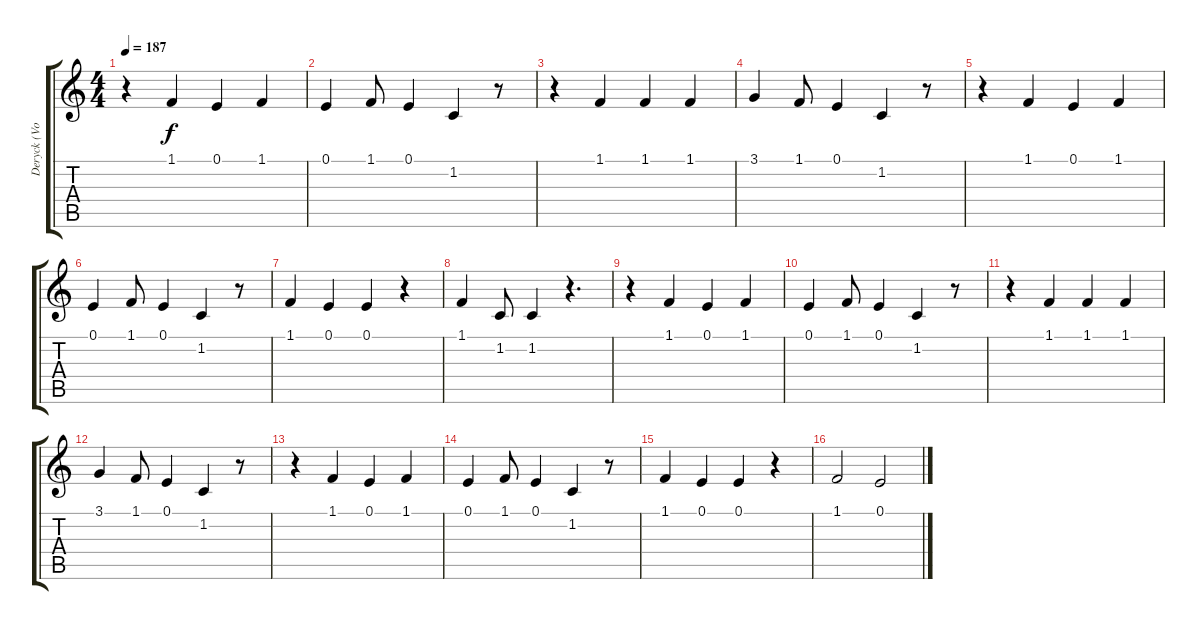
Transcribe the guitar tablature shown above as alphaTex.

\track ("Deryck (Vocals)" "Deryck (Vo") {instrument lead2sawtooth}
\staff {score tabs}
\tuning (E4 B3 G3 D3 A2 E2) {hide}
\ts (4 4)
\tempo 187
\clef g2
\ks c
r.4{dy f} 1.1.4 0.1.4 1.1.4 |
0.1.4 1.1.8 0.1.4 1.2.4 r.8 |
r.4 1.1.4 1.1.4 1.1.4 |
3.1.4 1.1.8 0.1.4 1.2.4 r.8 |
r.4 1.1.4 0.1.4 1.1.4 |
0.1.4 1.1.8 0.1.4 1.2.4 r.8 |
1.1.4 0.1.4 0.1.4 r.4 |
1.1.4 1.2.8 1.2.4 r.4{d} |
r.4 1.1.4 0.1.4 1.1.4 |
0.1.4 1.1.8 0.1.4 1.2.4 r.8 |
r.4 1.1.4 1.1.4 1.1.4 |
3.1.4 1.1.8 0.1.4 1.2.4 r.8 |
r.4 1.1.4 0.1.4 1.1.4 |
0.1.4 1.1.8 0.1.4 1.2.4 r.8 |
1.1.4 0.1.4 0.1.4 r.4 |
1.1.2 0.1.2
